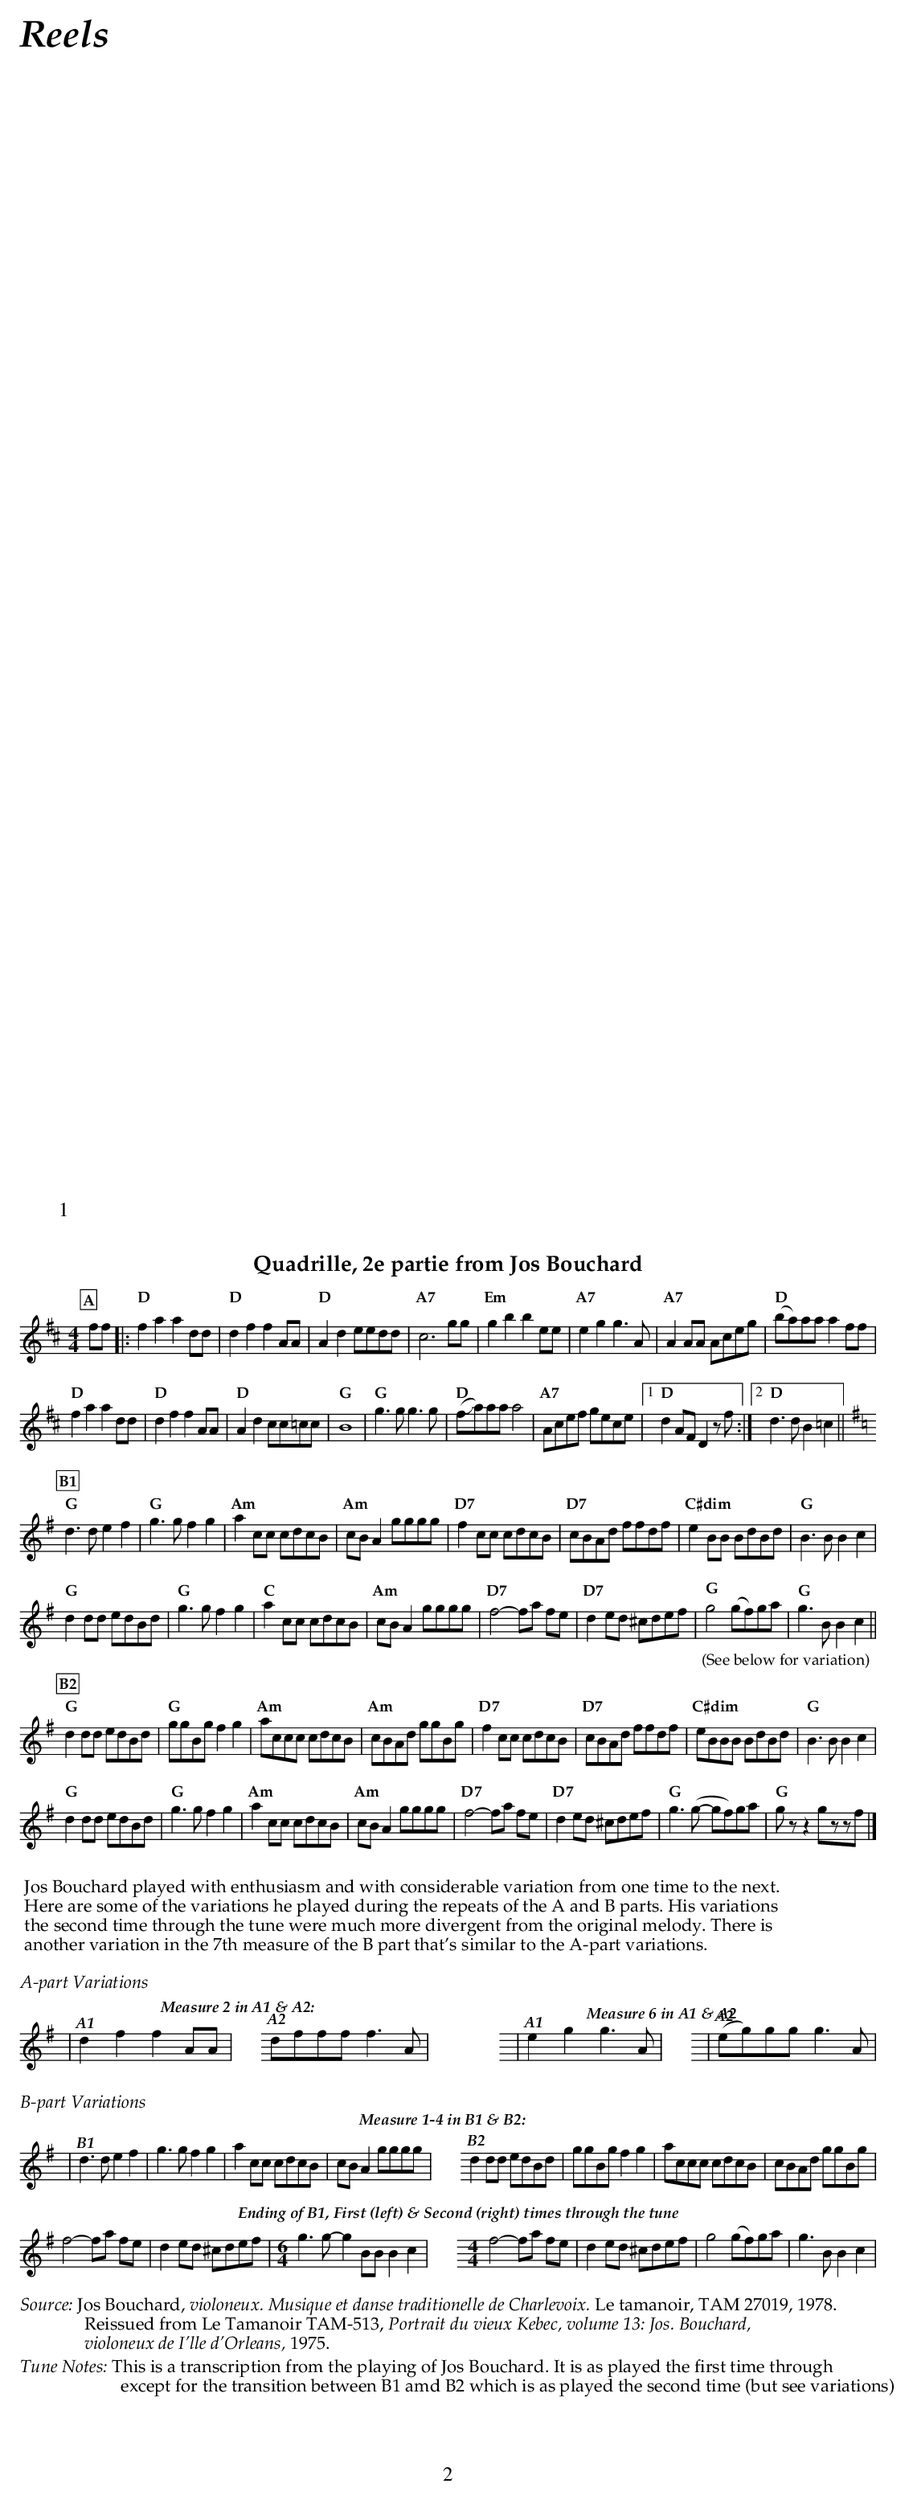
X:1
T:Quadrille, 2e partie from Jos Bouchard
U:s = !slide!
U:t = !trill!
M:4/4
L:1/8
K:D
[P:A]ff |:\
"D" f2a2 a2dd   | "D" d2f2 f2AA   | "D" A2d2 eedd     | "A7" c6 gg        |\
"Em" g2b2 b2ee  | "A7" e2g2 g2>A2 | "A7" A2AA Aceg    | "D" (ba)aa a2 ff  |
"D" f2a2 a2dd   | "D" d2f2 f2AA   | "D" A2d2 cc=cc    | "G" B8 |\
"G" g2>g2 g2>g2 | "D" (fsa)aa a4  | "A7" Acef gece    |1 "D" d2AF D2zf    :|2 "D" d2>d2 B2=c2 ||[K:G]
P:B1
"G" d2>d2 e2f2  | "G" g2>g2 f2g2  | "Am" a2 cc cdcB   | "Am" cBA2 gggg    |\
"D7" f2cc cdcB  | "D7" cBAd ffdf  | "C#dim" e2BB BdBd | "G" B2>B2 B2c2    |
"G" d2dd edBd   | "G" g2>g2 f2g2  |  "C" a2 cc cdcB   | "Am" cBA2 gggg    |\
"D7" f4- fa fe  | "D7" d2ed ^cdef | "_(See below for variation)" "G" g4 (gf)ga | "G" g2>B2 B2c2 ||
P:B2
"G" d2dd edBd   | "G" ggBg f2g2   |  "Am" accc cdcB   | "Am"  cBAd ggBg   |\
 "D7" f2cc cdcB | "D7" cBAd ffdf  | "C#dim" eBBB BdBd | "G" B2>B2 B2c2    |
"G" d2dd edBd   | "G" g2>g2 f2g2  | "Am" a2 cc cdcB   | "Am" cBA2 gggg    |\
"D7" f4- fa fe  | "D7" d2ed ^cdef | "G" g3(g- gf)ga   | "G" gzz2 gzzf |]
%%vskip 5
%%begintext
%% $4Jos Bouchard played with enthusiasm and with considerable variation from one time to the next.
%% Here are some of the variations he played during the repeats of the A and B parts. His variations
%% the second time through the tune were much more divergent from the original melody. There is
%% another variation in the 7th measure of the B part that's similar to the A-part variations.$0
%%endtext
%%vskip 10
%%text $2A-part Variations$0
%%vskip 10
"@90,23 Measure 2 in A1 & A2:" y1 \
| "^A1" d2f2 f2AA |\
"^A2" dfff f2>A2|\
"@70,26 Measure 6 in A1 & A2" y1 \
|"^A1" e2g2 g2>A2 |\
|"^A2" (eg)gg g2>A2 |
%%text $2B-part Variations$0
%%vskip 10
"@270,29 Measure 1-4 in B1 & B2:" y1  \
| "^B1" d2>d2 e2f2 | g2>g2 f2g2 | a2 cc cdcB | cBA2 gggg |\
"^B2" d2dd edBd | ggBg f2g2 |  accc cdcB | cBAd ggBg |
%%vskip 5
"@160,18 Ending of B1, First (left) & Second (right) times through the tune" y1 \
f4- fa fe  | d2ed ^cdef | [M:6/4] g3 g-g2 BB B2c2 |\
[M:4/4] f4- fa fe  | d2ed ^cdef | g4 (gf)ga | g2>B2 B2c2 |
